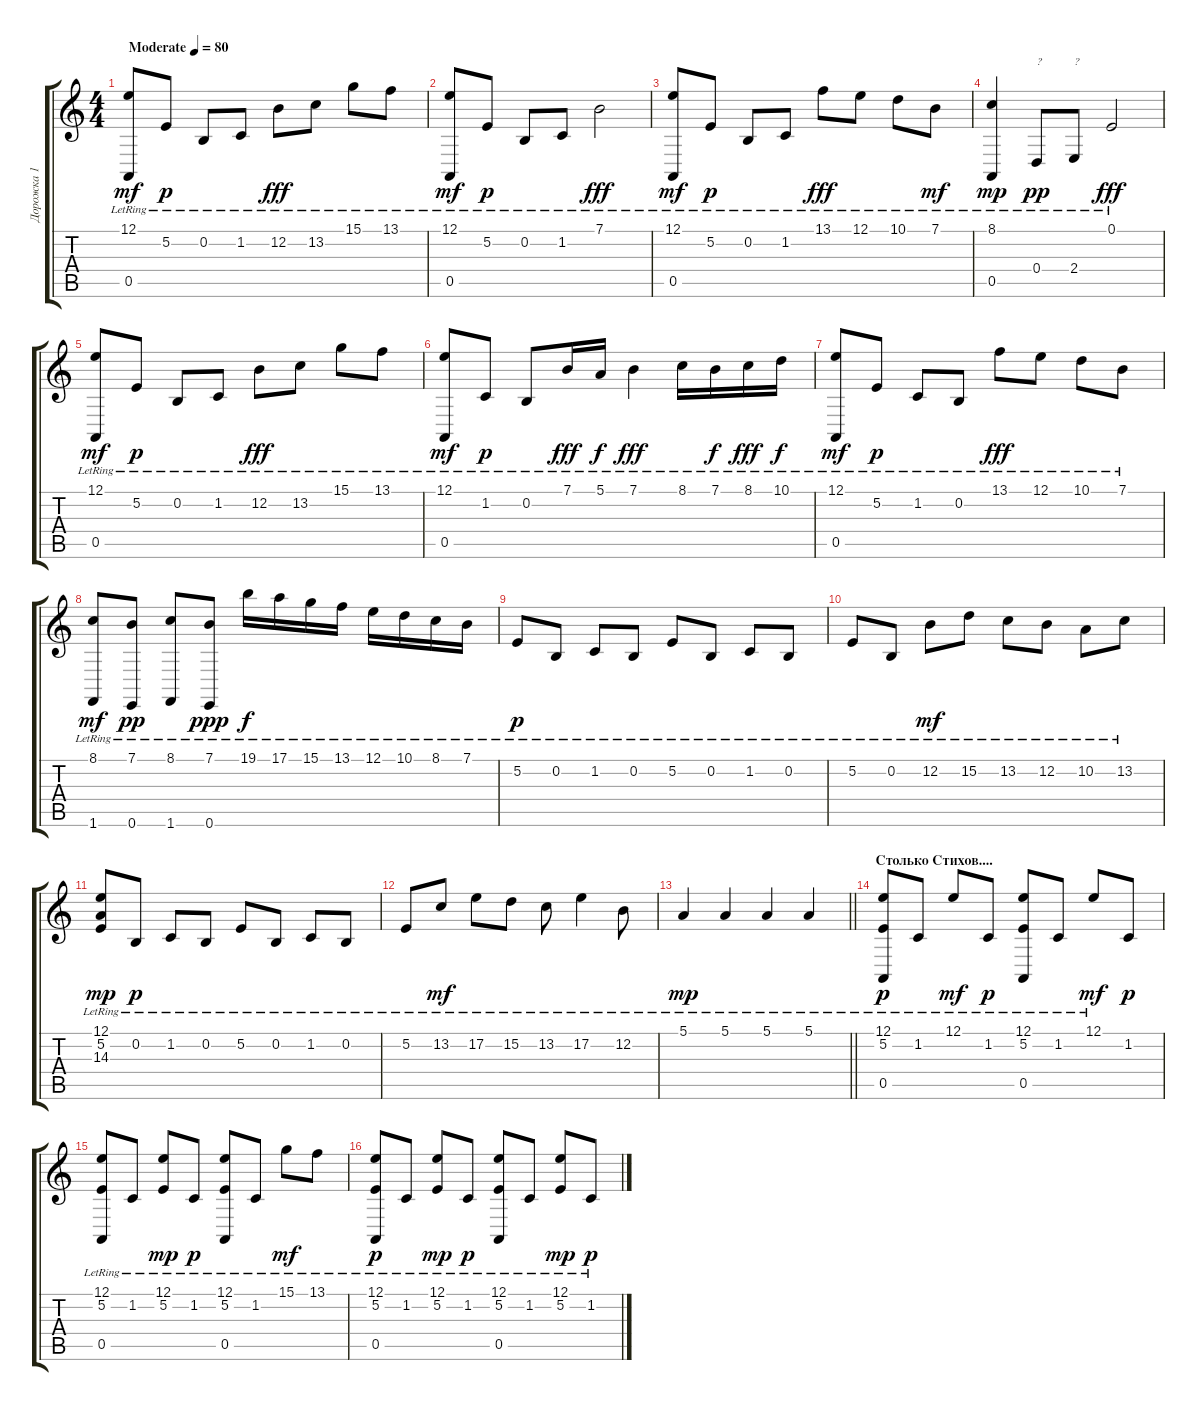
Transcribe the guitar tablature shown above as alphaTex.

\track ("Дорожка 1" "Дорожка 1") {instrument acousticgrandpiano}
\staff {score tabs}
\tuning (E4 B3 G3 D3 A2 E2) {hide}
\ts (4 4)
\tempo (80 "Moderate")
\clef g2
\ks c
(12.1{lr} 0.5{lr}).8{dy mf instrument acousticgrandpiano} 5.2{lr}.8{dy p} 0.2{lr}.8 1.2{lr}.8 12.2{lr}.8{dy fff} 13.2{lr}.8 15.1{lr}.8 13.1{lr}.8 |
(12.1{lr} 0.5{lr}).8{dy mf} 5.2{lr}.8{dy p} 0.2{lr}.8 1.2{lr}.8 7.1{lr}.2{dy fff} |
(12.1{lr} 0.5{lr}).8{dy mf} 5.2{lr}.8{dy p} 0.2{lr}.8 1.2{lr}.8 13.1{lr}.8{dy fff} 12.1{lr}.8 10.1{lr}.8 7.1{lr}.8{dy mf} |
(8.1{lr} 0.5).4{dy mp} 0.4{lr}.8{txt "?" dy pp} 2.4{lr}.8{txt "?"} 0.1{lr}.2{dy fff} |
(12.1{lr} 0.5{lr}).8{dy mf} 5.2{lr}.8{dy p} 0.2{lr}.8 1.2{lr}.8 12.2{lr}.8{dy fff} 13.2{lr}.8 15.1{lr}.8 13.1{lr}.8 |
(12.1{lr} 0.5{lr}).8{dy mf} 1.2{lr}.8{dy p} 0.2{lr}.8 7.1{lr}.16{dy fff} 5.1{lr}.16{dy f} 7.1{lr}.4{dy fff} 8.1{lr}.16 7.1{lr}.16{dy f} 8.1{lr}.16{dy fff} 10.1{lr}.16{dy f} |
(12.1{lr} 0.5{lr}).8{dy mf} 5.2{lr}.8{dy p} 1.2{lr}.8 0.2{lr}.8 13.1{lr}.8{dy fff} 12.1{lr}.8 10.1{lr}.8 7.1{lr}.8 |
(8.1{lr} 1.6{lr}).8{dy mf} (7.1{lr} 0.6).8{dy pp} (8.1{lr} 1.6).8 (7.1{lr} 0.6).8{dy ppp} 19.1{lr}.16{dy f} 17.1{lr}.16 15.1{lr}.16 13.1{lr}.16 12.1{lr}.16 10.1{lr}.16 8.1{lr}.16 7.1{lr}.16 |
5.2{lr}.8{dy p} 0.2{lr}.8 1.2{lr}.8 0.2{lr}.8 5.2{lr}.8 0.2{lr}.8 1.2{lr}.8 0.2{lr}.8 |
5.2{lr}.8 0.2{lr}.8 12.2{lr}.8{dy mf} 15.2{lr}.8 13.2{lr}.8 12.2{lr}.8 10.2{lr}.8 13.2{lr}.8 |
(12.1 5.2{lr} 14.3).8{dy mp} 0.2{lr}.8{dy p} 1.2{lr}.8 0.2{lr}.8 5.2{lr}.8 0.2{lr}.8 1.2{lr}.8 0.2{lr}.8 |
5.2{lr}.8 13.2{lr}.8{dy mf} 17.2{lr}.8 15.2{lr}.8 13.2{lr}.8 17.2{lr}.4 12.2{lr}.8 |
\barLineRight lightlight
5.1{lr}.4{dy mp} 5.1{lr}.4 5.1{lr}.4 5.1{lr}.4 |
\section ("" "Столько Стихов....")
(12.1{lr} 5.2 0.5).8{dy p} 1.2{lr}.8 12.1{lr}.8{dy mf} 1.2{lr}.8{dy p} (12.1{lr} 5.2 0.5).8 1.2{lr}.8 12.1{lr}.8{dy mf} 1.2.8{dy p} |
(12.1{lr} 5.2 0.5).8 1.2{lr}.8 (12.1{lr} 5.2).8{dy mp} 1.2{lr}.8{dy p} (12.1{lr} 5.2 0.5).8 1.2{lr}.8 15.1{lr}.8{dy mf} 13.1{lr}.8 |
(12.1 5.2{lr} 0.5).8{dy p} 1.2{lr}.8 (12.1{lr} 5.2).8{dy mp} 1.2{lr}.8{dy p} (12.1{lr} 5.2 0.5).8 1.2{lr}.8 (12.1{lr} 5.2).8{dy mp} 1.2{lr}.8{dy p}
